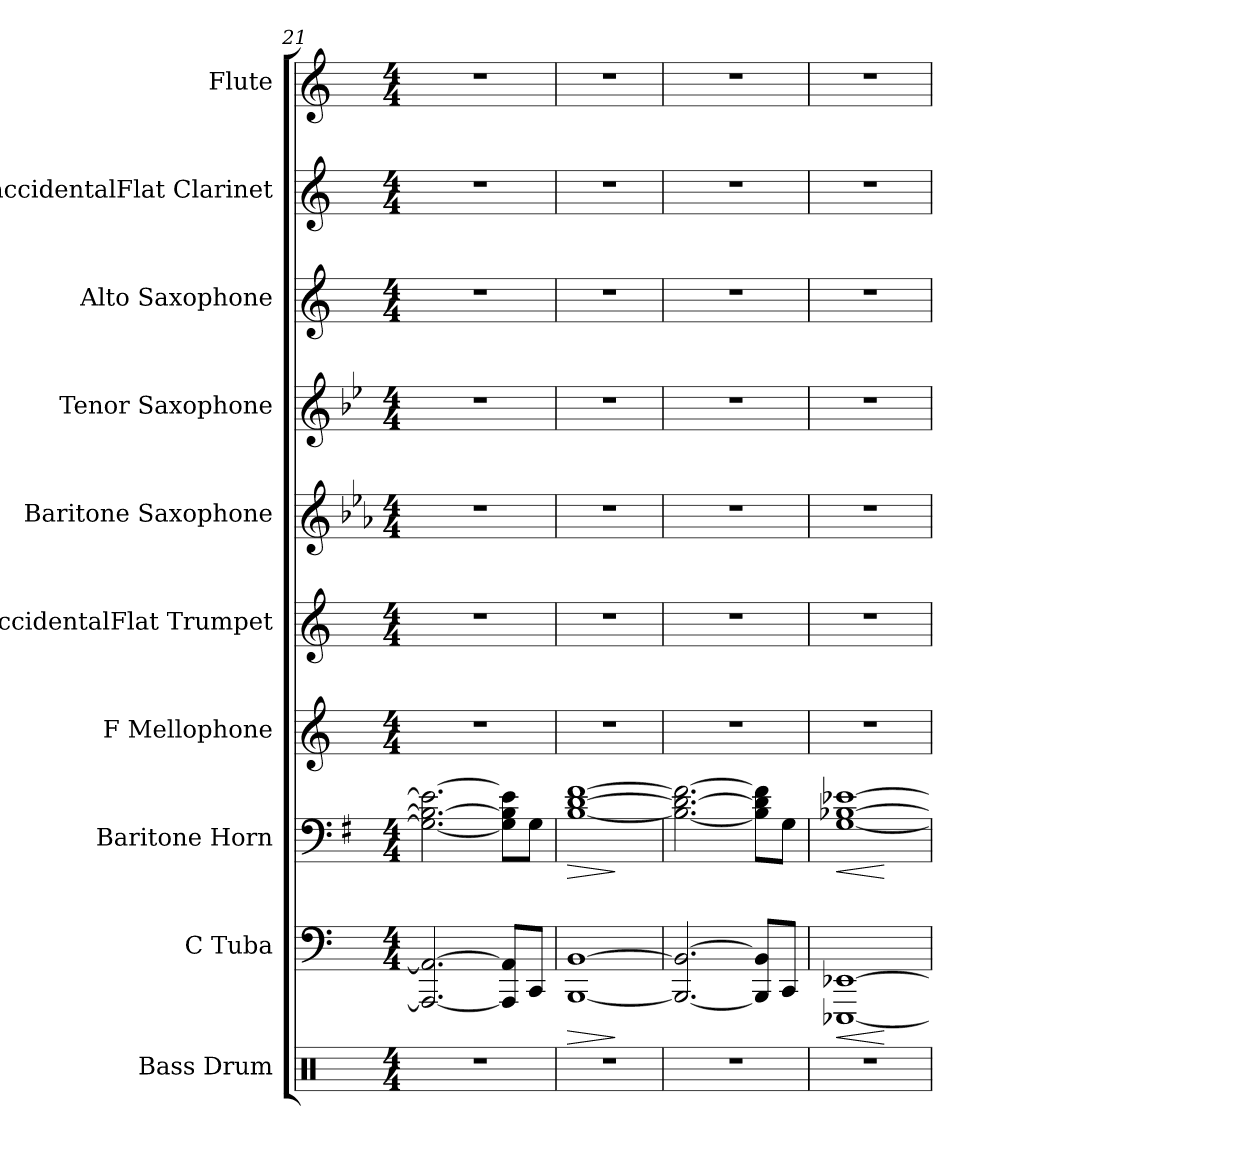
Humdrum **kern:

**kern	**kern	**dynam	**kern	**dynam	**kern	**kern	**kern	**kern	**kern	**kern	**kern
*part10	*part9	*part9	*part8	*part8	*part7	*part6	*part5	*part4	*part3	*part2	*part1
*staff10	*staff9	*staff9	*staff8	*staff8	*staff7	*staff6	*staff5	*staff4	*staff3	*staff2	*staff1
*I"Bass Drum	*I"C Tuba	*	*I"Baritone Horn	*	*I"F Mellophone	*I"BaccidentalFlat Trumpet	*I"Baritone Saxophone	*I"Tenor Saxophone	*I"Alto Saxophone	*I"BaccidentalFlat Clarinet	*I"Flute
*I'B. Dr.	*I'C Tu.	*	*I'Bar. Hn.	*	*I'F Mph.	*I'BaccidentalFlat Tpt.	*I'Bar. Sax.	*I'T. Sax.	*I'A. Sax.	*I'BaccidentalFlat Cl.	*I'Fl.
!!LO:PB:g=z
*clefX	*clefF4	*	*clefF4	*	*clefG2	*clefG2	*clefG2	*clefG2	*clefG2	*clefG2	*clefG2
*	*	*	*ITrd4c7	*	*ITrd4c7	*ITrd1c2	*ITrd12c21	*ITrd8c14	*ITrd5c9	*ITrd1c2	*
*k[]	*k[]	*	*k[]	*	*k[b-]	*k[b-e-]	*k[b-e-a-]	*k[b-e-]	*k[b-e-a-]	*k[b-e-]	*k[]
*M4/4	*M4/4	*	*M4/4	*	*M4/4	*M4/4	*M4/4	*M4/4	*M4/4	*M4/4	*M4/4
=21	=21	=21	=21	=21	=21	=21	=21	=21	=21	=21	=21
1r	2.AAA/_ 2.AA/_	.	2.C\_ 2.E\_ 2.A\_	.	1r	1r	1r	1r	1r	1r	1r
.	8AAA/] 8AA/]L	.	8C\] 8E\] 8A\]L	.	.	.	.	.	.	.	.
.	8CC/J	.	8C\J	.	.	.	.	.	.	.	.
=22	=22	=22	=22	=22	=22	=22	=22	=22	=22	=22	=22
!	!	!LO:HP:b	!	!LO:HP:b	!	!	!	!	!	!	!
1r	[1BBB [1BB	>	[1E [1G [1B	>	1r	1r	1r	1r	1r	1r	1r
.	.	]	.	]	.	.	.	.	.	.	.
=23	=23	=23	=23	=23	=23	=23	=23	=23	=23	=23	=23
1r	2.BBB/_ 2.BB/_	.	2.E\_ 2.G\_ 2.B\_	.	1r	1r	1r	1r	1r	1r	1r
.	8BBB/] 8BB/]L	.	8E\] 8G\] 8B\]L	.	.	.	.	.	.	.	.
.	8CC/J	.	8C\J	.	.	.	.	.	.	.	.
=24	=24	=24	=24	=24	=24	=24	=24	=24	=24	=24	=24
!	!	!LO:HP:b	!	!LO:HP:b	!	!	!	!	!	!	!
1r	[1EEE-X [1EE-X	<	[1C [1E-X [1A-X	<	1r	1r	1r	1r	1r	1r	1r
.	.	[	.	[	.	.	.	.	.	.	.
=	=	=	=	=	=	=	=	=	=	=	=
*-	*-	*-	*-	*-	*-	*-	*-	*-	*-	*-	*-
